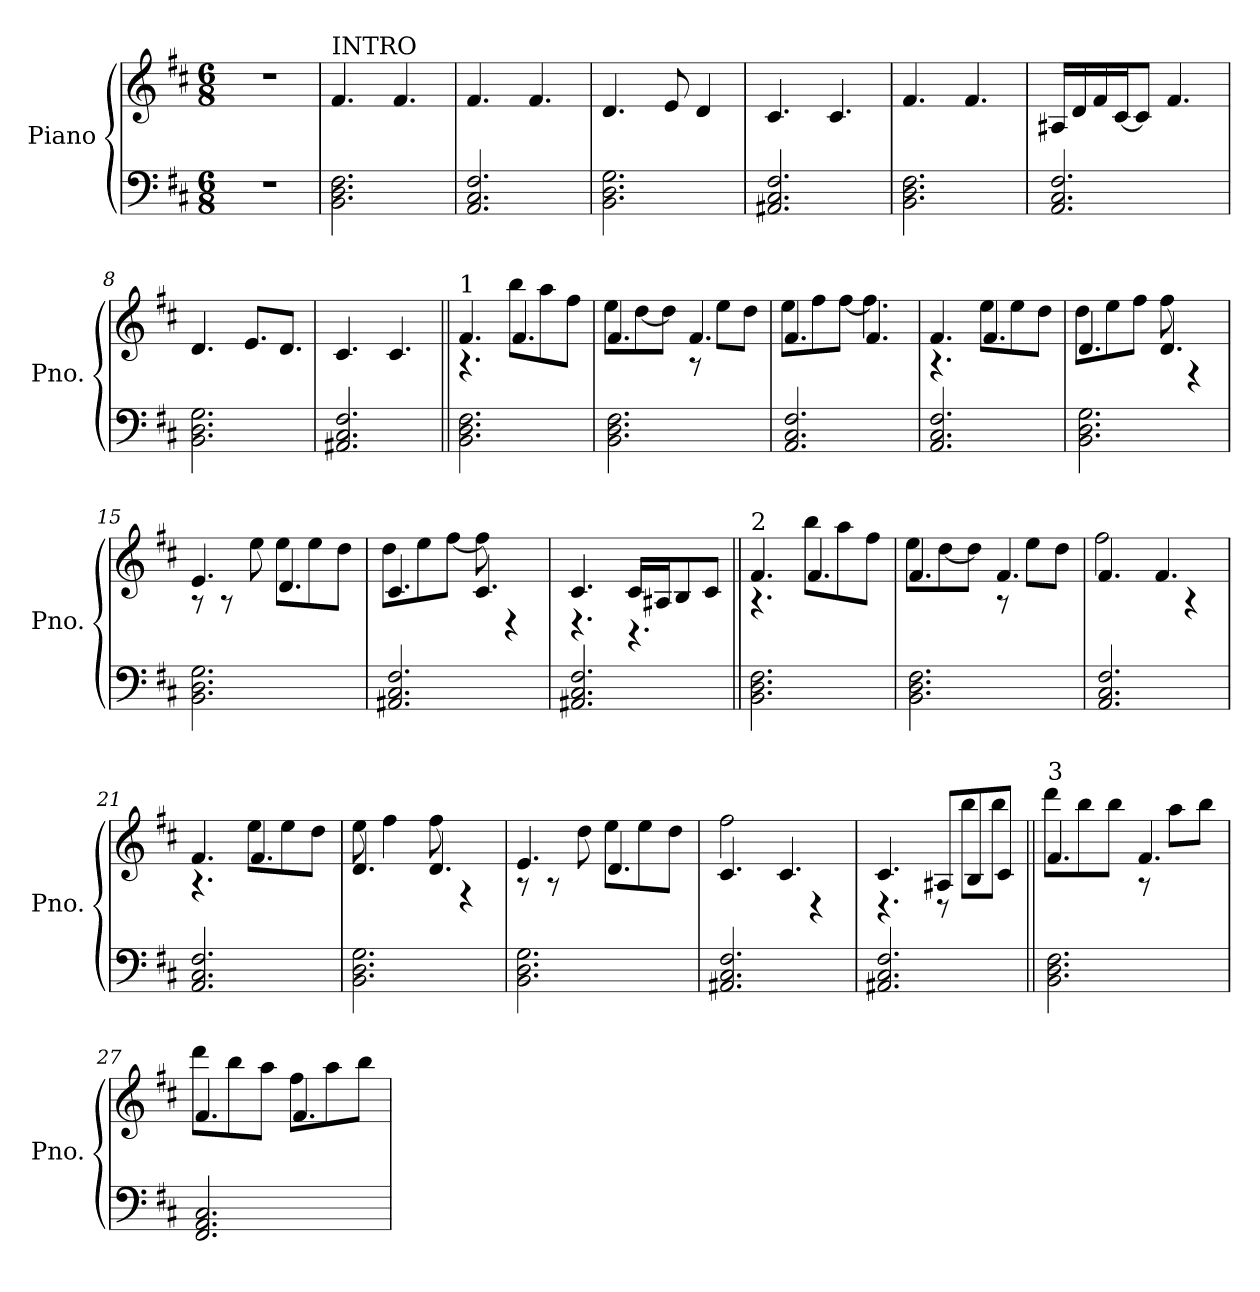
**kern	**kern
*part1	*part1
*staff2	*staff1
*I"Piano	*
*I'Pno.	*
*clefF4	*clefG2
*k[f#c#]	*k[f#c#]
*M6/8	*M6/8
*MM63	*MM63
=1	=1
2.r	2.r
=2	=2
!	!LO:TX:a:t=INTRO
2.BB\ 2.D\ 2.F#\	4.f#/
.	4.f#/
=3	=3
2.AA/ 2.C#/ 2.F#/	4.f#/
.	4.f#/
=4	=4
2.BB\ 2.D\ 2.G\	4.d/
.	8e/
.	4d/
=5	=5
2.AA#X/ 2.C#/ 2.F#/	4.c#/
.	4.c#/
=6	=6
2.BB\ 2.D\ 2.F#\	4.f#/
.	4.f#/
=7	=7
2.AA/ 2.C#/ 2.F#/	16A#X/LL
.	16d/
.	16f#/
.	[16c#/J
.	8c#/J]
.	4.f#/
=8	=8
2.BB\ 2.D\ 2.G\	4.d/
.	8.e/L
.	8.d/J
=9	=9
2.AA#X/ 2.C#/ 2.F#/	4.c#/
.	4.c#/
=10||	=10||
*	*^
!	!LO:TX:a:t=1	!
2.BB\ 2.D\ 2.F#\	4.f#/	4.r
.	4.f#/	8bb\L
.	.	8aa\
.	.	8ff#\J
=11	=11	=11
2.BB\ 2.D\ 2.F#\	4.f#/	8ee\L
.	.	[8dd\
.	.	8dd\J]
.	4.f#/	8r
.	.	8ee\L
.	.	8dd\J
=12	=12	=12
2.AA/ 2.C#/ 2.F#/	4.f#/	8ee\L
.	.	8ff#\
.	.	[8ff#\J
.	4.f#/	4.ff#\]
=13	=13	=13
2.AA/ 2.C#/ 2.F#/	4.f#/	4.r
.	4.f#/	8ee\L
.	.	8ee\
.	.	8dd\J
=14	=14	=14
2.BB\ 2.D\ 2.G\	4.d/	8dd\L
.	.	8ee\
.	.	8ff#\J
.	4.d/	8ff#\
.	.	4r
=15	=15	=15
2.BB\ 2.D\ 2.G\	4.e/	8r
.	.	8r
.	.	8ee\
.	4.d/	8ee\L
.	.	8ee\
.	.	8dd\J
=16	=16	=16
2.AA#X/ 2.C#/ 2.F#/	4.c#/	8dd\L
.	.	8ee\
.	.	[8ff#\J
.	4.c#/	8ff#\]
.	.	4r
=17	=17	=17
2.AA#X/ 2.C#/ 2.F#/	4.c#/	4.r
.	16c#/LL	4.r
.	16A#X/J	.
.	8B/	.
.	8c#/J	.
=18||	=18||	=18||
!	!LO:TX:a:t=2	!
2.BB\ 2.D\ 2.F#\	4.f#/	4.r
.	4.f#/	8bb\L
.	.	8aa\
.	.	8ff#\J
=19	=19	=19
2.BB\ 2.D\ 2.F#\	4.f#/	8ee\L
.	.	[8dd\
.	.	8dd\J]
.	4.f#/	8r
.	.	8ee\L
.	.	8dd\J
=20	=20	=20
2.AA/ 2.C#/ 2.F#/	4.f#/	2ff#\
.	4.f#/	.
.	.	4r
=21	=21	=21
2.AA/ 2.C#/ 2.F#/	4.f#/	4.r
.	4.f#/	8ee\L
.	.	8ee\
.	.	8dd\J
=22	=22	=22
2.BB\ 2.D\ 2.G\	4.d/	8ee\
.	.	4ff#\
.	4.d/	8ff#\
.	.	4r
=23	=23	=23
2.BB\ 2.D\ 2.G\	4.e/	8r
.	.	8r
.	.	8dd\
.	4.d/	8ee\L
.	.	8ee\
.	.	8dd\J
=24	=24	=24
2.AA#X/ 2.C#/ 2.F#/	4.c#/	2ff#\
.	4.c#/	.
.	.	4r
=25	=25	=25
2.AA#X/ 2.C#/ 2.F#/	4.c#/	4.r
.	8A#X/L	8r
.	8B/	8bb\L
.	8c#/J	8bb\J
=26||	=26||	=26||
!	!LO:TX:a:t=3	!
2.BB\ 2.D\ 2.F#\	4.f#/	8ddd\L
.	.	8bb\
.	.	8bb\J
.	4.f#/	8r
.	.	8aa\L
.	.	8bb\J
=27	=27	=27
2.FF#/ 2.AA/ 2.C#/	4.f#/	8ddd\L
.	.	8bb\
.	.	8aa\J
.	4.f#/	8ff#\L
.	.	8aa\
.	.	8bb\J
*	*v	*v
=	=
*-	*-
